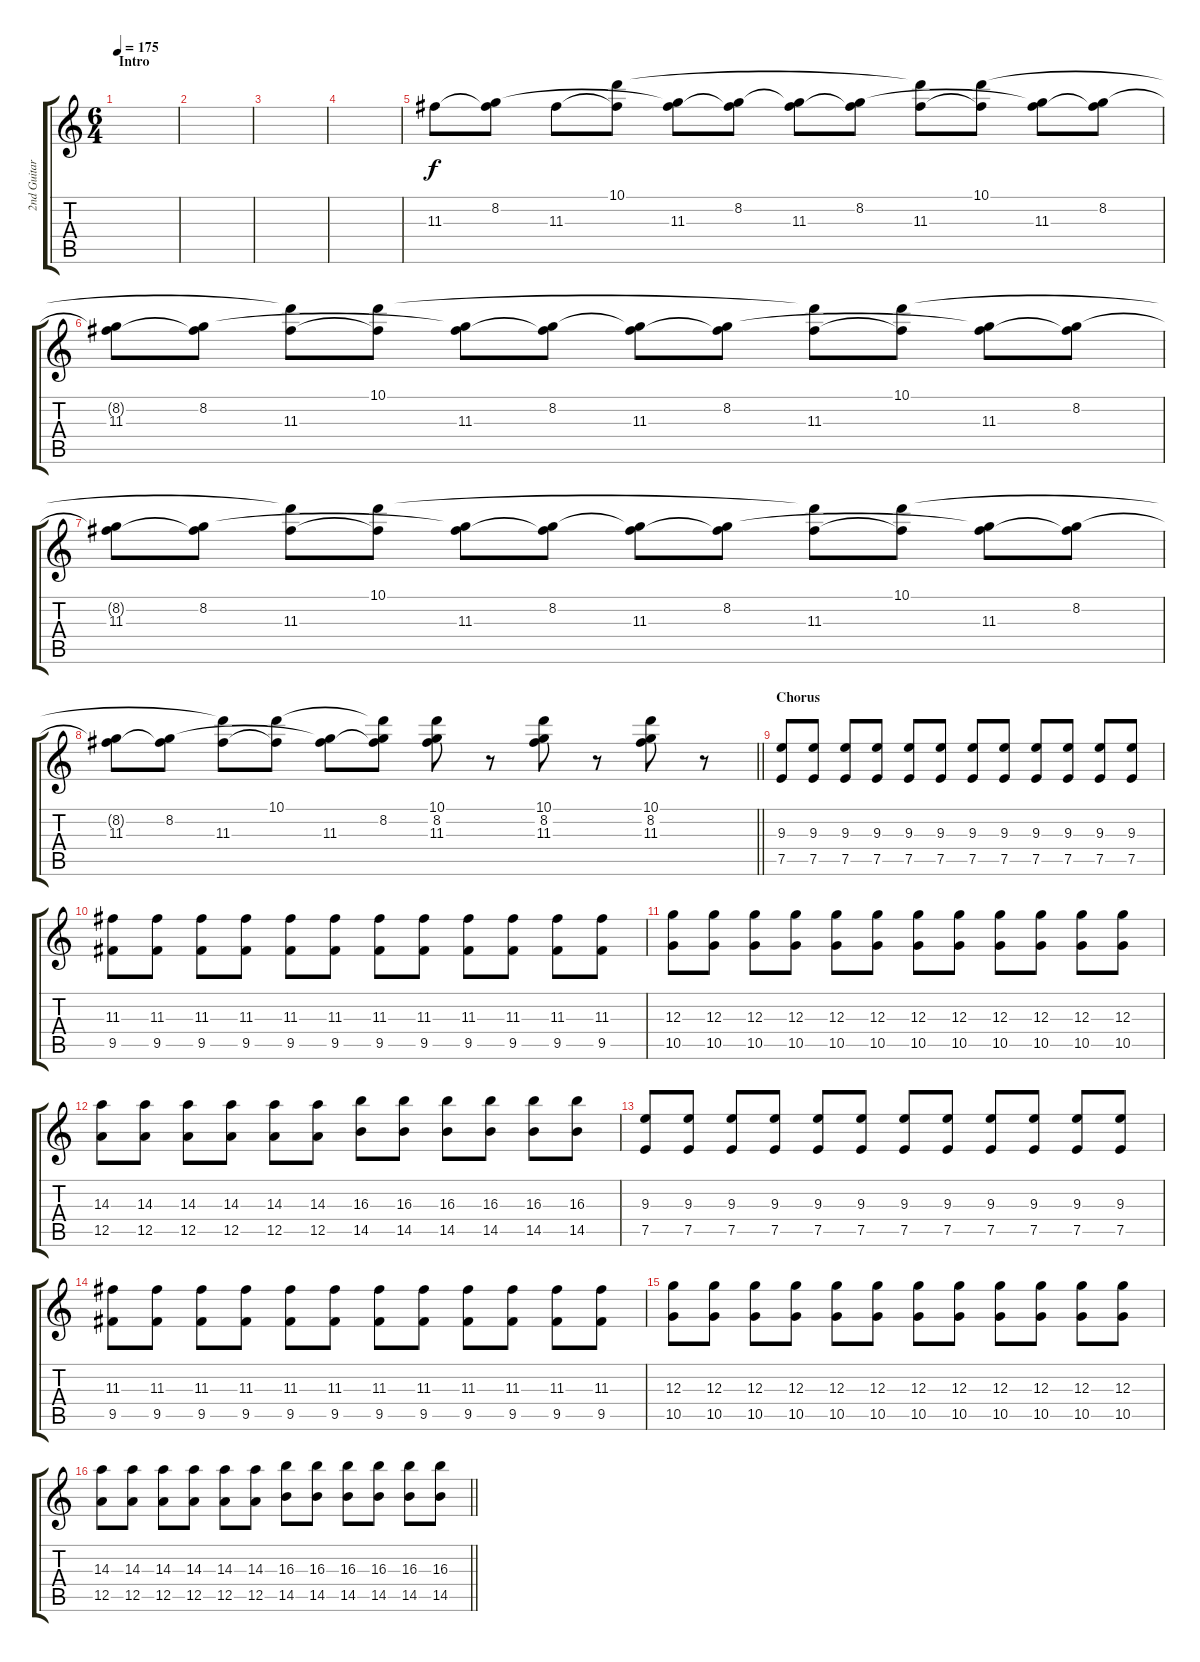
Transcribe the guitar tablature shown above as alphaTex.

\track ("2nd Guitar" "2nd Guitar") {instrument acousticguitarsteel}
\staff {score tabs}
\tuning (E4 B3 G3 D3 A2 E2) {hide}
\ts (6 4)
\section ("" "Intro")
\tempo 175
\clef g2
\ks c
|
|
|
|
11.3.8 (8.2 11.3{t}).8 11.3.8 (10.1 11.3{t}).8 (8.2{t} 11.3).8 (8.2 11.3{t}).8 (8.2{t} 11.3).8 (8.2 11.3{t}).8 (10.1{t} 11.3).8 (10.1 11.3{t}).8 (8.2{t} 11.3).8 (8.2 11.3{t}).8 |
(8.2{t} 11.3).8 (8.2 11.3{t}).8 (10.1{t} 11.3).8 (10.1 11.3{t}).8 (8.2{t} 11.3).8 (8.2 11.3{t}).8 (8.2{t} 11.3).8 (8.2 11.3{t}).8 (10.1{t} 11.3).8 (10.1 11.3{t}).8 (8.2{t} 11.3).8 (8.2 11.3{t}).8 |
(8.2{t} 11.3).8 (8.2 11.3{t}).8 (10.1{t} 11.3).8 (10.1 11.3{t}).8 (8.2{t} 11.3).8 (8.2 11.3{t}).8 (8.2{t} 11.3).8 (8.2 11.3{t}).8 (10.1{t} 11.3).8 (10.1 11.3{t}).8 (8.2{t} 11.3).8 (8.2 11.3{t}).8 |
\barLineRight lightlight
(8.2{t} 11.3).8 (8.2 11.3{t}).8 (10.1{t} 11.3).8 (10.1 11.3{t}).8 (8.2{t} 11.3).8 (10.1{t} 8.2 11.3{t}).8 (10.1 8.2 11.3).8 r.8 (10.1 8.2 11.3).8 r.8 (10.1 8.2 11.3).8 r.8 |
\section ("" "Chorus")
(9.3 7.5).8{instrument distortionguitar} (9.3 7.5).8 (9.3 7.5).8 (9.3 7.5).8 (9.3 7.5).8 (9.3 7.5).8 (9.3 7.5).8 (9.3 7.5).8 (9.3 7.5).8 (9.3 7.5).8 (9.3 7.5).8 (9.3 7.5).8 |
(11.3 9.5).8 (11.3 9.5).8 (11.3 9.5).8 (11.3 9.5).8 (11.3 9.5).8 (11.3 9.5).8 (11.3 9.5).8 (11.3 9.5).8 (11.3 9.5).8 (11.3 9.5).8 (11.3 9.5).8 (11.3 9.5).8 |
(12.3 10.5).8 (12.3 10.5).8 (12.3 10.5).8 (12.3 10.5).8 (12.3 10.5).8 (12.3 10.5).8 (12.3 10.5).8 (12.3 10.5).8 (12.3 10.5).8 (12.3 10.5).8 (12.3 10.5).8 (12.3 10.5).8 |
(14.3 12.5).8 (14.3 12.5).8 (14.3 12.5).8 (14.3 12.5).8 (14.3 12.5).8 (14.3 12.5).8 (16.3 14.5).8 (16.3 14.5).8 (16.3 14.5).8 (16.3 14.5).8 (16.3 14.5).8 (16.3 14.5).8 |
(9.3 7.5).8 (9.3 7.5).8 (9.3 7.5).8 (9.3 7.5).8 (9.3 7.5).8 (9.3 7.5).8 (9.3 7.5).8 (9.3 7.5).8 (9.3 7.5).8 (9.3 7.5).8 (9.3 7.5).8 (9.3 7.5).8 |
(11.3 9.5).8 (11.3 9.5).8 (11.3 9.5).8 (11.3 9.5).8 (11.3 9.5).8 (11.3 9.5).8 (11.3 9.5).8 (11.3 9.5).8 (11.3 9.5).8 (11.3 9.5).8 (11.3 9.5).8 (11.3 9.5).8 |
(12.3 10.5).8 (12.3 10.5).8 (12.3 10.5).8 (12.3 10.5).8 (12.3 10.5).8 (12.3 10.5).8 (12.3 10.5).8 (12.3 10.5).8 (12.3 10.5).8 (12.3 10.5).8 (12.3 10.5).8 (12.3 10.5).8 |
\barLineRight lightlight
(14.3 12.5).8 (14.3 12.5).8 (14.3 12.5).8 (14.3 12.5).8 (14.3 12.5).8 (14.3 12.5).8 (16.3 14.5).8 (16.3 14.5).8 (16.3 14.5).8 (16.3 14.5).8 (16.3 14.5).8 (16.3 14.5).8
